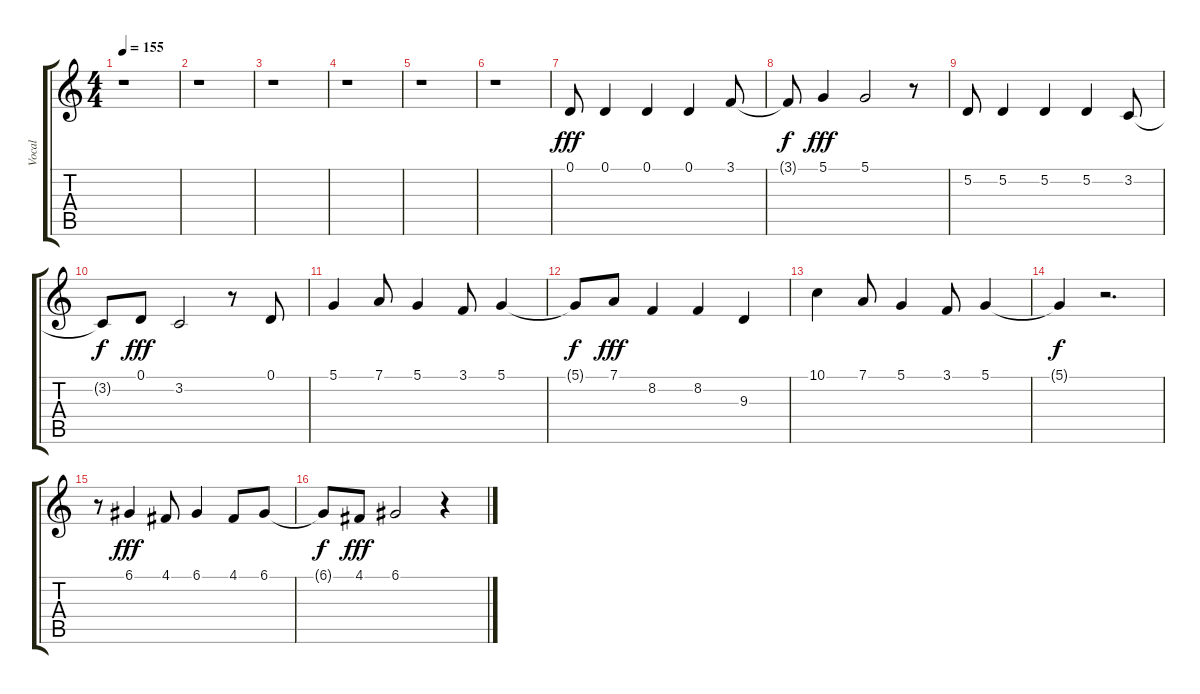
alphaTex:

\track ("Vocal" "Vocal") {instrument stringensemble1}
\staff {score tabs}
\tuning (D4 A3 F3 C3 G2 D2) {hide}
\ts (4 4)
\tempo 155
\clef g2
\ks c
r.1{dy fff} |
r.1 |
r.1 |
r.1 |
r.1 |
r.1 |
0.1.8 0.1.4 0.1.4 0.1.4 3.1.8 |
3.1{t}.8{dy f} 5.1.4{dy fff} 5.1.2 r.8 |
5.2.8 5.2.4 5.2.4 5.2.4 3.2.8 |
3.2{t}.8{dy f} 0.1.8{dy fff} 3.2.2 r.8 0.1.8 |
5.1.4 7.1.8 5.1.4 3.1.8 5.1.4 |
5.1{t}.8{dy f} 7.1.8{dy fff} 8.2.4 8.2.4 9.3.4 |
10.1.4 7.1.8 5.1.4 3.1.8 5.1.4 |
5.1{t}.4{dy f} r.2{d} |
r.8 6.1.4{dy fff} 4.1.8 6.1.4 4.1.8 6.1.8 |
6.1{t}.8{dy f} 4.1.8{dy fff} 6.1.2 r.4
